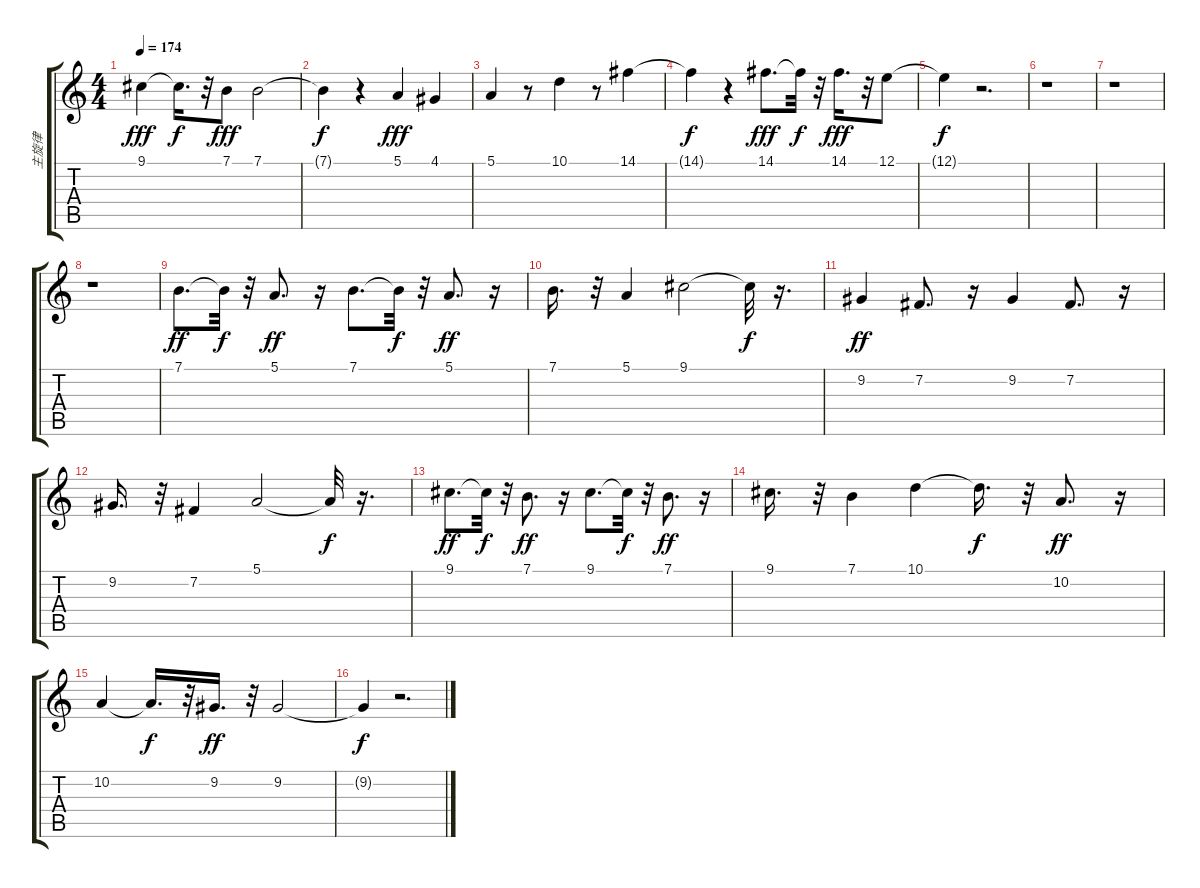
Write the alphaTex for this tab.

\track ("主旋律" "主旋律") {instrument lead2sawtooth}
\staff {score tabs}
\tuning (E4 B3 G3 D3 A2 E2) {hide}
\ts (4 4)
\tempo 174
\clef g2
\ks c
9.1.4{dy fff} 9.1{t}.16{d dy f} r.32 7.1.8{dy fff} 7.1.2 |
7.1{t}.4{dy f} r.4 5.1.4{dy fff} 4.1.4 |
5.1.4 r.8 10.1.4 r.8 14.1.4 |
14.1{t}.4{dy f} r.4 14.1.8{d dy fff} 14.1{t}.32{dy f} r.32 14.1.16{d dy fff} r.32 12.1.8 |
12.1{t}.4{dy f} r.2{d} |
r.1 |
r.1 |
r.1 |
7.1.8{d dy ff} 7.1{t}.32{dy f} r.32 5.1.8{d dy ff} r.16 7.1.8{d} 7.1{t}.32{dy f} r.32 5.1.8{d dy ff} r.16 |
7.1.16{d} r.32 5.1.4 9.1.2 9.1{t}.32{dy f} r.16{d} |
9.2.4{dy ff} 7.2.8{d} r.16 9.2.4 7.2.8{d} r.16 |
9.2.16{d} r.32 7.2.4 5.1.2 5.1{t}.32{dy f} r.16{d} |
9.1.8{d dy ff} 9.1{t}.32{dy f} r.32 7.1.8{d dy ff} r.16 9.1.8{d} 9.1{t}.32{dy f} r.32 7.1.8{d dy ff} r.16 |
9.1.16{d} r.32 7.1.4 10.1.4 10.1{t}.16{d dy f} r.32 10.2.8{d dy ff} r.16 |
10.2.4 10.2{t}.16{d dy f} r.32 9.2.16{d dy ff} r.32 9.2.2 |
9.2{t}.4{dy f} r.2{d}
